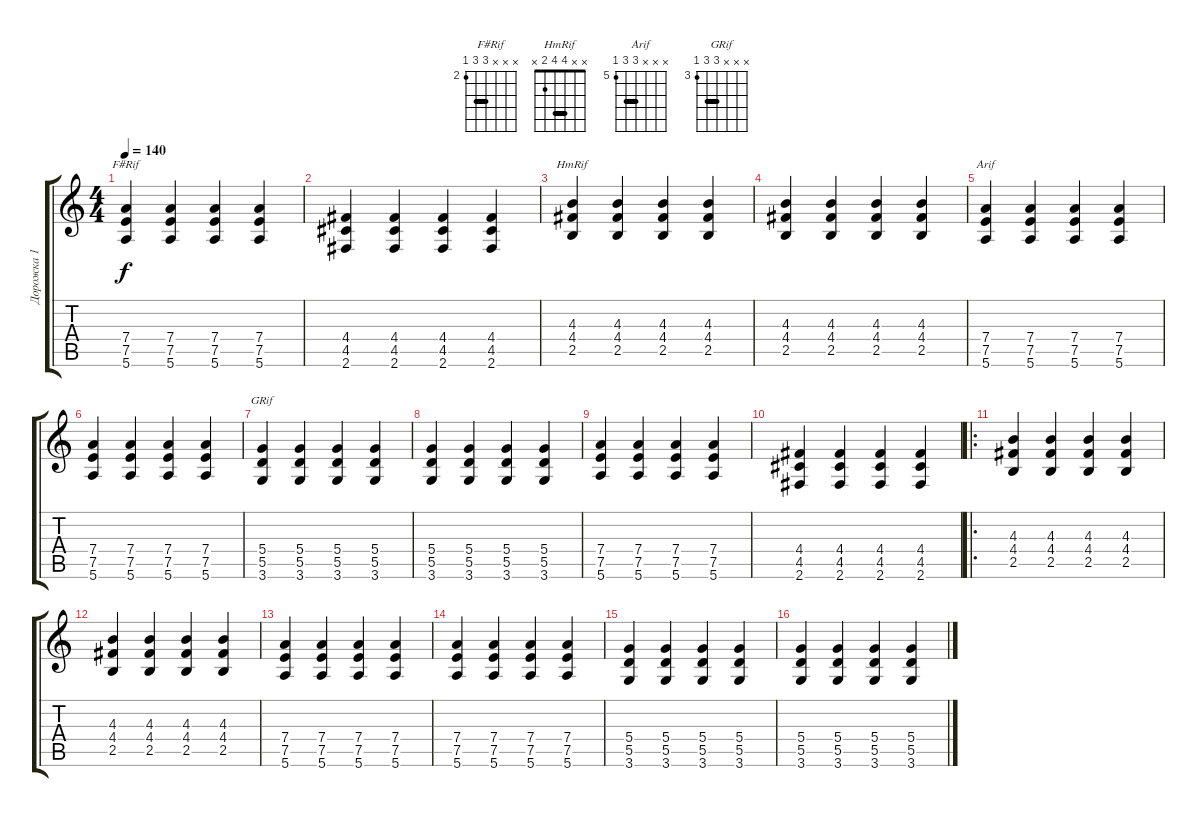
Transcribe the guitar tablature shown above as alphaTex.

\track ("Дорожка 1" "Дорожка 1") {instrument distortionguitar}
\staff {score tabs}
\tuning (E4 B3 G3 D3 A2 E2) {hide}
\chord ("F#Rif" x x x 4 4 2) {firstfret 2 barre 4}
\chord ("HmRif" x x 4 4 2 x) {barre 4}
\chord ("Arif" x x x 7 7 5) {firstfret 5 barre 7}
\chord ("GRif" x x x 5 5 3) {firstfret 3 barre 5}
\ts (4 4)
\tempo 140
\clef g2
\ks c
(7.4 7.5 5.6).4{ch "F#Rif" dy f} (7.4 7.5 5.6).4 (7.4 7.5 5.6).4 (7.4 7.5 5.6).4 |
(4.4 4.5 2.6).4 (4.4 4.5 2.6).4 (4.4 4.5 2.6).4 (4.4 4.5 2.6).4 |
(4.3 4.4 2.5).4{ch "HmRif"} (4.3 4.4 2.5).4 (4.3 4.4 2.5).4 (4.3 4.4 2.5).4 |
(4.3 4.4 2.5).4 (4.3 4.4 2.5).4 (4.3 4.4 2.5).4 (4.3 4.4 2.5).4 |
(7.4 7.5 5.6).4{ch "Arif"} (7.4 7.5 5.6).4 (7.4 7.5 5.6).4 (7.4 7.5 5.6).4 |
(7.4 7.5 5.6).4 (7.4 7.5 5.6).4 (7.4 7.5 5.6).4 (7.4 7.5 5.6).4 |
(5.4 5.5 3.6).4{ch "GRif"} (5.4 5.5 3.6).4 (5.4 5.5 3.6).4 (5.4 5.5 3.6).4 |
(5.4 5.5 3.6).4 (5.4 5.5 3.6).4 (5.4 5.5 3.6).4 (5.4 5.5 3.6).4 |
(7.4 7.5 5.6).4 (7.4 7.5 5.6).4 (7.4 7.5 5.6).4 (7.4 7.5 5.6).4 |
(4.4 4.5 2.6).4 (4.4 4.5 2.6).4 (4.4 4.5 2.6).4 (4.4 4.5 2.6).4 |
\ro
(4.3 4.4 2.5).4 (4.3 4.4 2.5).4 (4.3 4.4 2.5).4 (4.3 4.4 2.5).4 |
(4.3 4.4 2.5).4 (4.3 4.4 2.5).4 (4.3 4.4 2.5).4 (4.3 4.4 2.5).4 |
(7.4 7.5 5.6).4 (7.4 7.5 5.6).4 (7.4 7.5 5.6).4 (7.4 7.5 5.6).4 |
(7.4 7.5 5.6).4 (7.4 7.5 5.6).4 (7.4 7.5 5.6).4 (7.4 7.5 5.6).4 |
(5.4 5.5 3.6).4 (5.4 5.5 3.6).4 (5.4 5.5 3.6).4 (5.4 5.5 3.6).4 |
(5.4 5.5 3.6).4 (5.4 5.5 3.6).4 (5.4 5.5 3.6).4 (5.4 5.5 3.6).4
